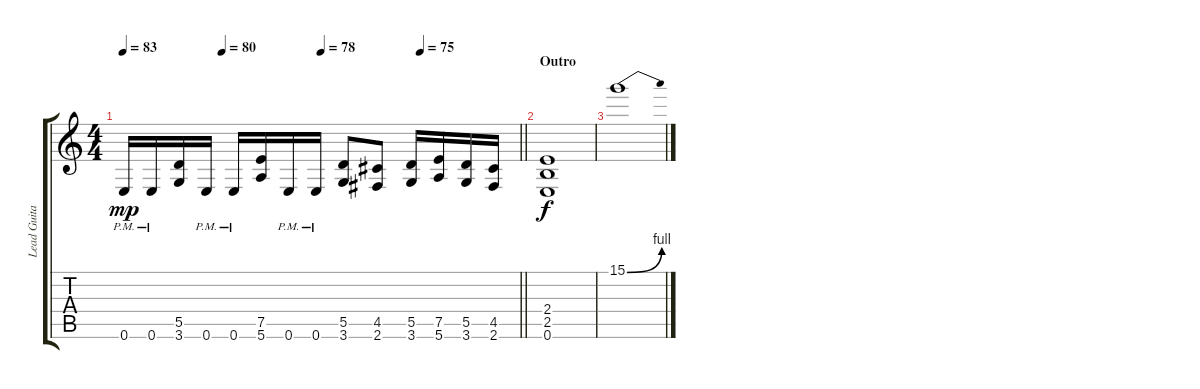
\track ("Lead Guitar" "Lead Guita") {instrument overdrivenguitar}
\staff {score tabs}
\tuning (E4 B3 G3 D3 A2 E2) {hide}
\ts (4 4)
\tempo 83
\tempo (80 0.25)
\tempo (78 0.5)
\tempo (75 0.75)
\clef g2
\barLineRight lightlight
\ks aminor
0.6{pm}.16{dy mp} 0.6{pm}.16 (5.5 3.6).16 0.6{pm}.16 0.6{pm}.16 (7.5 5.6).16 0.6{pm}.16 0.6{pm}.16 (5.5 3.6).8 (4.5 2.6).8 (5.5 3.6).16 (7.5 5.6).16 (5.5 3.6).16 (4.5 2.6).16 |
\section ("" "Outro")
(2.4 2.5 0.6).1{dy f volume 12} |
15.1{be (bend 0 0 60 4)}.1
